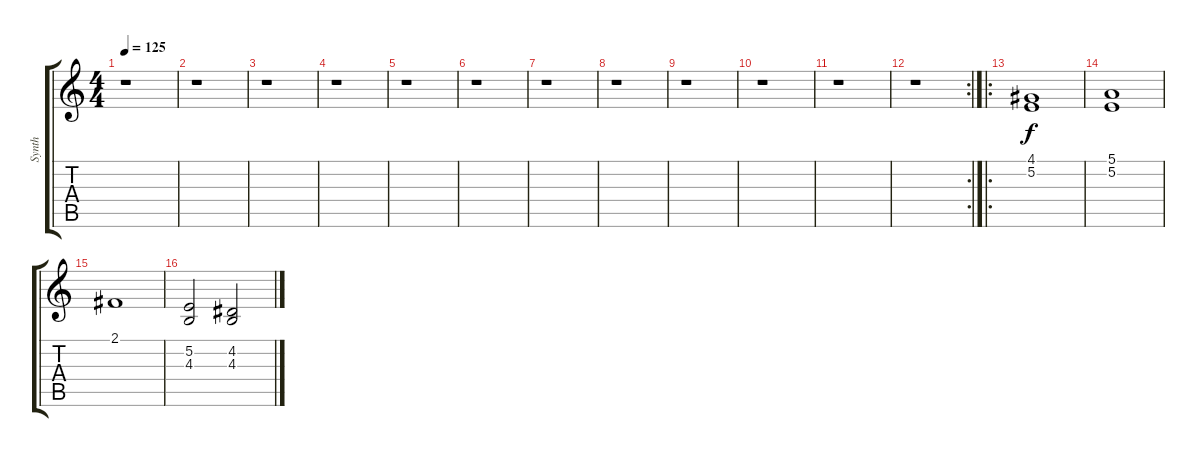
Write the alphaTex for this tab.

\track ("Synth" "Synth") {instrument drawbarorgan}
\staff {score tabs}
\tuning (E4 B3 G3 D3 A2 E2) {hide}
\ts (4 4)
\tempo 125
\clef g2
\ks c
r.1{dy f} |
r.1 |
r.1 |
r.1 |
r.1 |
r.1 |
r.1 |
r.1 |
r.1 |
r.1 |
r.1 |
\rc 2
r.1 |
\ro
(4.1 5.2).1 |
(5.1 5.2).1 |
2.1.1 |
(5.2 4.3).2 (4.2 4.3).2
